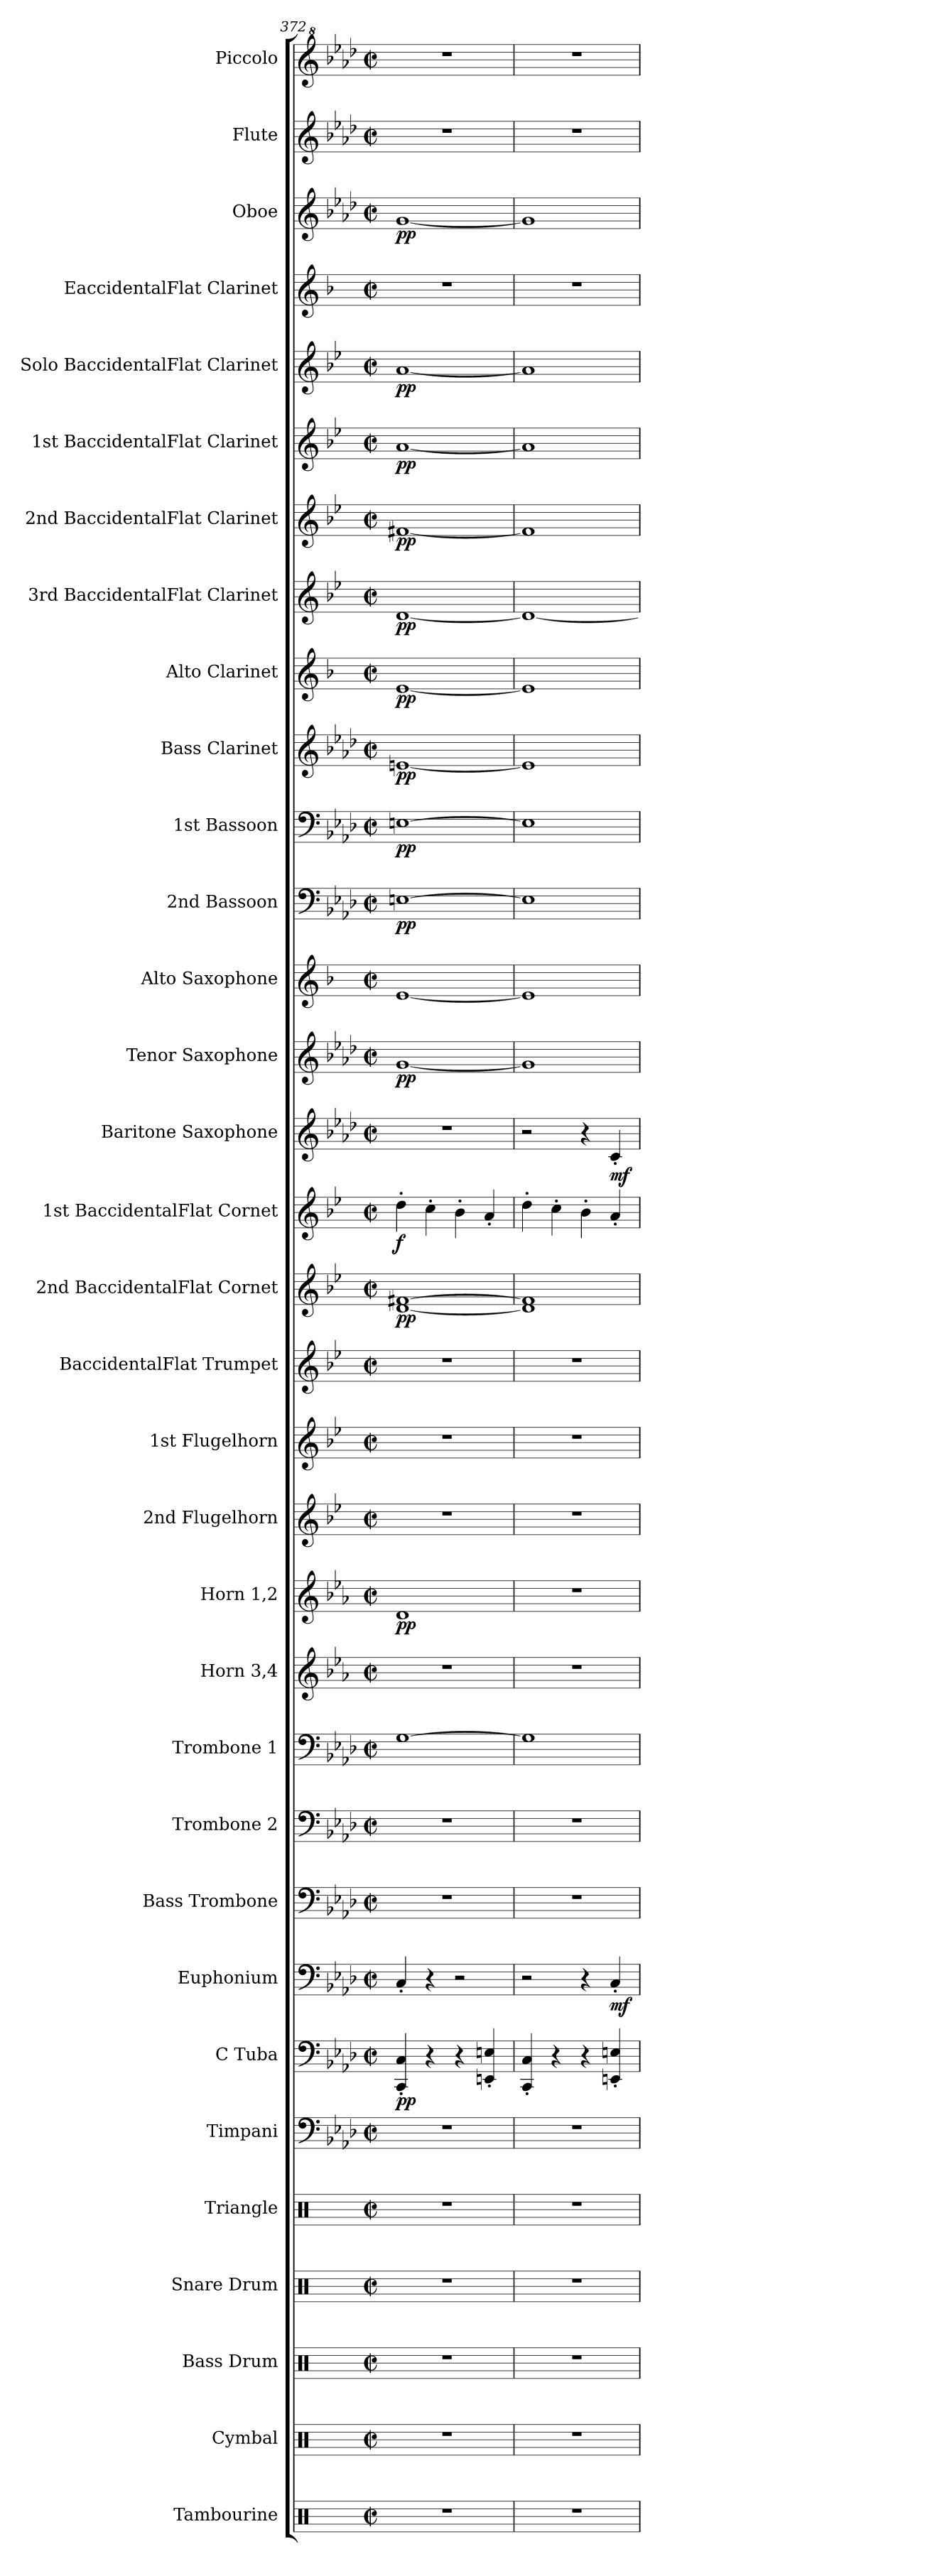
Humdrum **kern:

**kern	**kern	**kern	**kern	**kern	**kern	**kern	**dynam	**kern	**dynam	**kern	**kern	**kern	**kern	**kern	**dynam	**kern	**kern	**kern	**kern	**dynam	**kern	**dynam	**kern	**dynam	**kern	**dynam	**kern	**kern	**dynam	**kern	**dynam	**kern	**dynam	**kern	**dynam	**kern	**dynam	**kern	**dynam	**kern	**dynam	**kern	**dynam	**kern	**kern	**dynam	**kern	**kern
*part33	*part32	*part31	*part30	*part29	*part28	*part27	*part27	*part26	*part26	*part25	*part24	*part23	*part22	*part21	*part21	*part20	*part19	*part18	*part17	*part17	*part16	*part16	*part15	*part15	*part14	*part14	*part13	*part12	*part12	*part11	*part11	*part10	*part10	*part9	*part9	*part8	*part8	*part7	*part7	*part6	*part6	*part5	*part5	*part4	*part3	*part3	*part2	*part1
*staff33	*staff32	*staff31	*staff30	*staff29	*staff28	*staff27	*staff27	*staff26	*staff26	*staff25	*staff24	*staff23	*staff22	*staff21	*staff21	*staff20	*staff19	*staff18	*staff17	*staff17	*staff16	*staff16	*staff15	*staff15	*staff14	*staff14	*staff13	*staff12	*staff12	*staff11	*staff11	*staff10	*staff10	*staff9	*staff9	*staff8	*staff8	*staff7	*staff7	*staff6	*staff6	*staff5	*staff5	*staff4	*staff3	*staff3	*staff2	*staff1
*I"Tambourine	*I"Cymbal	*I"Bass Drum	*I"Snare Drum	*I"Triangle	*I"Timpani	*I"C Tuba	*	*I"Euphonium	*	*I"Bass Trombone	*I"Trombone 2	*I"Trombone 1	*I"Horn 3,4	*I"Horn 1,2	*	*I"2nd Flugelhorn	*I"1st Flugelhorn	*I"BaccidentalFlat Trumpet	*I"2nd BaccidentalFlat Cornet	*	*I"1st BaccidentalFlat Cornet	*	*I"Baritone Saxophone	*	*I"Tenor Saxophone	*	*I"Alto Saxophone	*I"2nd Bassoon	*	*I"1st Bassoon	*	*I"Bass Clarinet	*	*I"Alto Clarinet	*	*I"3rd BaccidentalFlat Clarinet	*	*I"2nd BaccidentalFlat Clarinet	*	*I"1st BaccidentalFlat Clarinet	*	*I"Solo BaccidentalFlat Clarinet	*	*I"EaccidentalFlat Clarinet	*I"Oboe	*	*I"Flute	*I"Piccolo
*I'Tamb.	*I'Cym.	*I'B. Dr.	*I'Sn. Dr.	*I'Trgl.	*I'Timp.	*I'C Tu.	*	*I'Eu.	*	*I'B. Trb.	*I'Trb. 2	*I'Trb. 1	*I'Hn. 3,4	*I'Hn. 1,2	*	*I'2nd Flghn.	*I'1st Flghn.	*I'BaccidentalFlat Tpt.	*I'2nd BaccidentalFlat Cnt.	*	*I'1st BaccidentalFlat Cnt.	*	*I'Bar. Sax.	*	*I'T. Sax.	*	*I'A. Sax.	*I'2nd Bsn.	*	*I'1st Bsn.	*	*I'B. Cl.	*	*I'A. Cl.	*	*I'3rd BaccidentalFlat Cl.	*	*I'2nd BaccidentalFlat Cl.	*	*I'1st BaccidentalFlat Cl.	*	*I'Solo BaccidentalFlat Cl.	*	*I'EaccidentalFlat Cl.	*I'Ob.	*	*I'Fl.	*I'Picc.
*clefX	*clefX	*clefX	*clefX	*clefX	*clefF4	*clefF4	*	*clefF4	*	*clefF4	*clefF4	*clefF4	*clefG2	*clefG2	*	*clefG2	*clefG2	*clefG2	*clefG2	*	*clefG2	*	*clefG2	*	*clefG2	*	*clefG2	*clefF4	*	*clefF4	*	*clefG2	*	*clefG2	*	*clefG2	*	*clefG2	*	*clefG2	*	*clefG2	*	*clefG2	*clefG2	*	*clefG2	*clefG^2
*	*	*	*	*	*	*	*	*	*	*	*	*	*ITrd4c7	*ITrd4c7	*	*ITrd1c2	*ITrd1c2	*ITrd1c2	*ITrd1c2	*	*ITrd1c2	*	*ITrd12c21	*	*ITrd8c14	*	*ITrd5c9	*	*	*	*	*ITrd8c14	*	*ITrd5c9	*	*ITrd1c2	*	*ITrd1c2	*	*ITrd1c2	*	*ITrd1c2	*	*ITrd-2c-3	*	*	*	*ITrd-7c-12
*k[]	*k[]	*k[]	*k[]	*k[]	*k[b-e-a-d-]	*k[b-e-a-d-]	*	*k[b-e-a-d-]	*	*k[b-e-a-d-]	*k[b-e-a-d-]	*k[b-e-a-d-]	*k[b-e-a-d-]	*k[b-e-a-d-]	*	*k[b-e-a-d-]	*k[b-e-a-d-]	*k[b-e-a-d-]	*k[b-e-a-d-]	*	*k[b-e-a-d-]	*	*k[b-e-a-d-]	*	*k[b-e-a-d-]	*	*k[b-e-a-d-]	*k[b-e-a-d-]	*	*k[b-e-a-d-]	*	*k[b-e-a-d-]	*	*k[b-e-a-d-]	*	*k[b-e-a-d-]	*	*k[b-e-a-d-]	*	*k[b-e-a-d-]	*	*k[b-e-a-d-]	*	*k[b-e-a-d-]	*k[b-e-a-d-]	*	*k[b-e-a-d-]	*k[b-e-a-d-]
*M4/4	*M4/4	*M4/4	*M4/4	*M4/4	*M4/4	*M4/4	*	*M4/4	*	*M4/4	*M4/4	*M4/4	*M4/4	*M4/4	*	*M4/4	*M4/4	*M4/4	*M4/4	*	*M4/4	*	*M4/4	*	*M4/4	*	*M4/4	*M4/4	*	*M4/4	*	*M4/4	*	*M4/4	*	*M4/4	*	*M4/4	*	*M4/4	*	*M4/4	*	*M4/4	*M4/4	*	*M4/4	*M4/4
*met(c|)	*met(c|)	*met(c|)	*met(c|)	*met(c|)	*met(c|)	*met(c|)	*	*met(c|)	*	*met(c|)	*met(c|)	*met(c|)	*met(c|)	*met(c|)	*	*met(c|)	*met(c|)	*met(c|)	*met(c|)	*	*met(c|)	*	*met(c|)	*	*met(c|)	*	*met(c|)	*met(c|)	*	*met(c|)	*	*met(c|)	*	*met(c|)	*	*met(c|)	*	*met(c|)	*	*met(c|)	*	*met(c|)	*	*met(c|)	*met(c|)	*	*met(c|)	*met(c|)
=372	=372	=372	=372	=372	=372	=372	=372	=372	=372	=372	=372	=372	=372	=372	=372	=372	=372	=372	=372	=372	=372	=372	=372	=372	=372	=372	=372	=372	=372	=372	=372	=372	=372	=372	=372	=372	=372	=372	=372	=372	=372	=372	=372	=372	=372	=372	=372	=372
!	!	!	!	!	!	!	!LO:DY:b	!	!	!	!	!	!	!	!LO:DY:b	!	!	!	!	!LO:DY:b	!	!LO:DY:b	!	!	!	!LO:DY:b	!	!	!LO:DY:b	!	!LO:DY:b	!	!LO:DY:b	!	!LO:DY:b	!	!LO:DY:b	!	!LO:DY:b	!	!LO:DY:b	!	!LO:DY:b	!	!	!LO:DY:b	!	!
1r	1r	1r	1r	1r	1r	4CC/' 4C/'	pp	4C'/	.	1r	1r	[1G	1r	1G	pp	1r	1r	1r	[1c [1en	pp	4cc'\	f	1r	.	[1G	pp	[1G	[1En	pp	[1En	pp	[1En	pp	[1G	pp	[1c	pp	[1en	pp	[1g	pp	[1g	pp	1r	[1g	pp	1r	1r
.	.	.	.	.	.	4r	.	4r	.	.	.	.	.	.	.	.	.	.	.	.	4b-'\	.	.	.	.	.	.	.	.	.	.	.	.	.	.	.	.	.	.	.	.	.	.	.	.	.	.	.
.	.	.	.	.	.	4r	.	2r	.	.	.	.	.	.	.	.	.	.	.	.	4a-'\	.	.	.	.	.	.	.	.	.	.	.	.	.	.	.	.	.	.	.	.	.	.	.	.	.	.	.
.	.	.	.	.	.	4EEn/' 4En/'	.	.	.	.	.	.	.	.	.	.	.	.	.	.	4g'/	.	.	.	.	.	.	.	.	.	.	.	.	.	.	.	.	.	.	.	.	.	.	.	.	.	.	.
=373	=373	=373	=373	=373	=373	=373	=373	=373	=373	=373	=373	=373	=373	=373	=373	=373	=373	=373	=373	=373	=373	=373	=373	=373	=373	=373	=373	=373	=373	=373	=373	=373	=373	=373	=373	=373	=373	=373	=373	=373	=373	=373	=373	=373	=373	=373	=373	=373
1r	1r	1r	1r	1r	1r	4CC/' 4C/'	.	2r	.	1r	1r	1G]	1r	1r	.	1r	1r	1r	1c] 1e]	.	4cc'\	.	2r	.	1G]	.	1G]	1E]	.	1E]	.	1E]	.	1G]	.	1c_	.	1e]	.	1g]	.	1g]	.	1r	1g]	.	1r	1r
.	.	.	.	.	.	4r	.	.	.	.	.	.	.	.	.	.	.	.	.	.	4b-'\	.	.	.	.	.	.	.	.	.	.	.	.	.	.	.	.	.	.	.	.	.	.	.	.	.	.	.
.	.	.	.	.	.	4r	.	4r	.	.	.	.	.	.	.	.	.	.	.	.	4a-'\	.	4r	.	.	.	.	.	.	.	.	.	.	.	.	.	.	.	.	.	.	.	.	.	.	.	.	.
!	!	!	!	!	!	!	!	!	!LO:DY:b	!	!	!	!	!	!	!	!	!	!	!	!	!	!	!LO:DY:b	!	!	!	!	!	!	!	!	!	!	!	!	!	!	!	!	!	!	!	!	!	!	!	!
.	.	.	.	.	.	4EEn/' 4En/'	.	4C'/	mf	.	.	.	.	.	.	.	.	.	.	.	4g'/	.	4C'/	mf	.	.	.	.	.	.	.	.	.	.	.	.	.	.	.	.	.	.	.	.	.	.	.	.
=	=	=	=	=	=	=	=	=	=	=	=	=	=	=	=	=	=	=	=	=	=	=	=	=	=	=	=	=	=	=	=	=	=	=	=	=	=	=	=	=	=	=	=	=	=	=	=	=
*-	*-	*-	*-	*-	*-	*-	*-	*-	*-	*-	*-	*-	*-	*-	*-	*-	*-	*-	*-	*-	*-	*-	*-	*-	*-	*-	*-	*-	*-	*-	*-	*-	*-	*-	*-	*-	*-	*-	*-	*-	*-	*-	*-	*-	*-	*-	*-	*-
